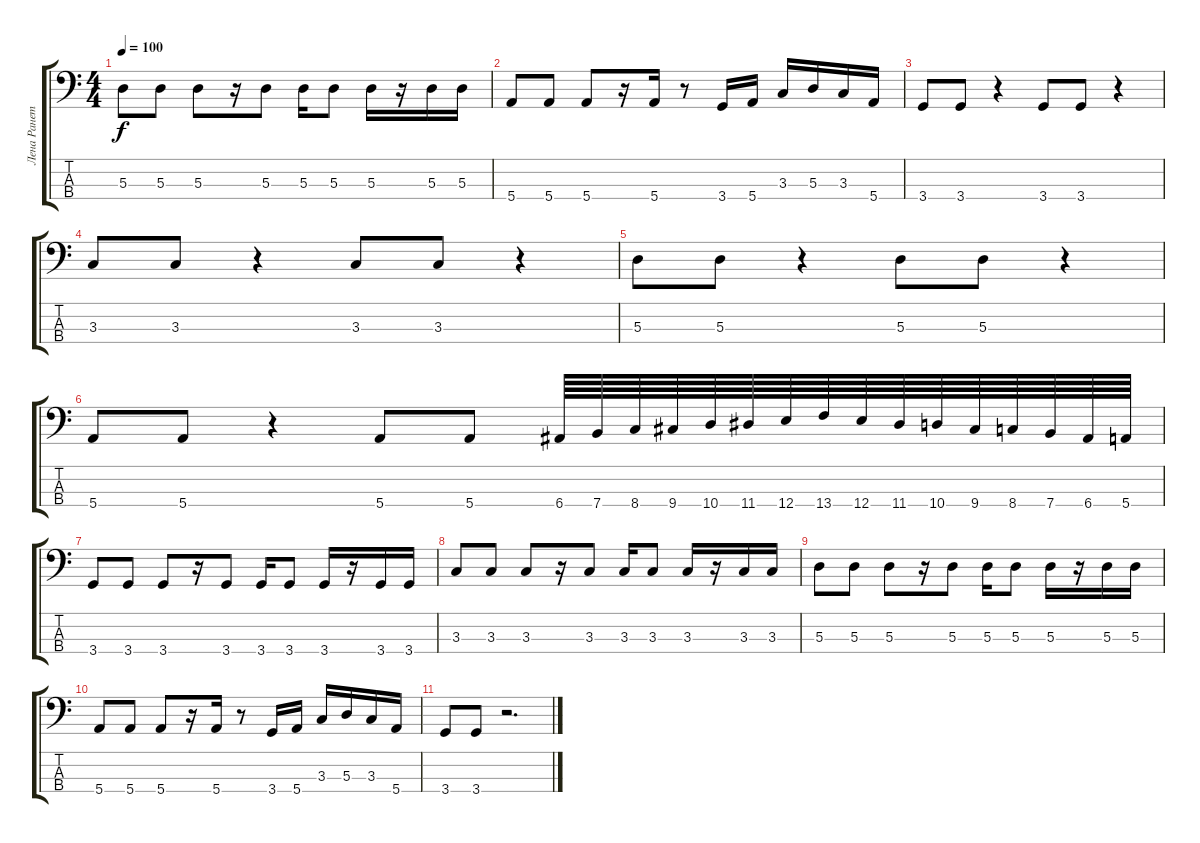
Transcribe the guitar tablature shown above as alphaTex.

\track ("Лена Ранетка" "Лена Ранет") {instrument electricbassfinger}
\staff {score tabs}
\tuning (G2 D2 A1 E1) {hide}
\ts (4 4)
\tempo 100
\clef f4
\ks c
5.3.8{dy f} 5.3.8 5.3.8 r.16 5.3.8 5.3.16 5.3.8 5.3.16 r.16 5.3.16 5.3.16 |
5.4.8 5.4.8 5.4.8 r.16 5.4.16 r.8 3.4.16 5.4.16 3.3.16 5.3.16 3.3.16 5.4.16 |
3.4.8 3.4.8 r.4 3.4.8 3.4.8 r.4 |
3.3.8 3.3.8 r.4 3.3.8 3.3.8 r.4 |
5.3.8 5.3.8 r.4 5.3.8 5.3.8 r.4 |
5.4.8 5.4.8 r.4 5.4.8 5.4.8 6.4.64 7.4.64 8.4.64 9.4.64 10.4.64 11.4.64 12.4.64 13.4.64 12.4.64 11.4.64 10.4.64 9.4.64 8.4.64 7.4.64 6.4.64 5.4.64 |
3.4.8 3.4.8 3.4.8 r.16 3.4.8 3.4.16 3.4.8 3.4.16 r.16 3.4.16 3.4.16 |
3.3.8 3.3.8 3.3.8 r.16 3.3.8 3.3.16 3.3.8 3.3.16 r.16 3.3.16 3.3.16 |
5.3.8 5.3.8 5.3.8 r.16 5.3.8 5.3.16 5.3.8 5.3.16 r.16 5.3.16 5.3.16 |
5.4.8 5.4.8 5.4.8 r.16 5.4.16 r.8 3.4.16 5.4.16 3.3.16 5.3.16 3.3.16 5.4.16 |
3.4.8 3.4.8 r.2{d}
